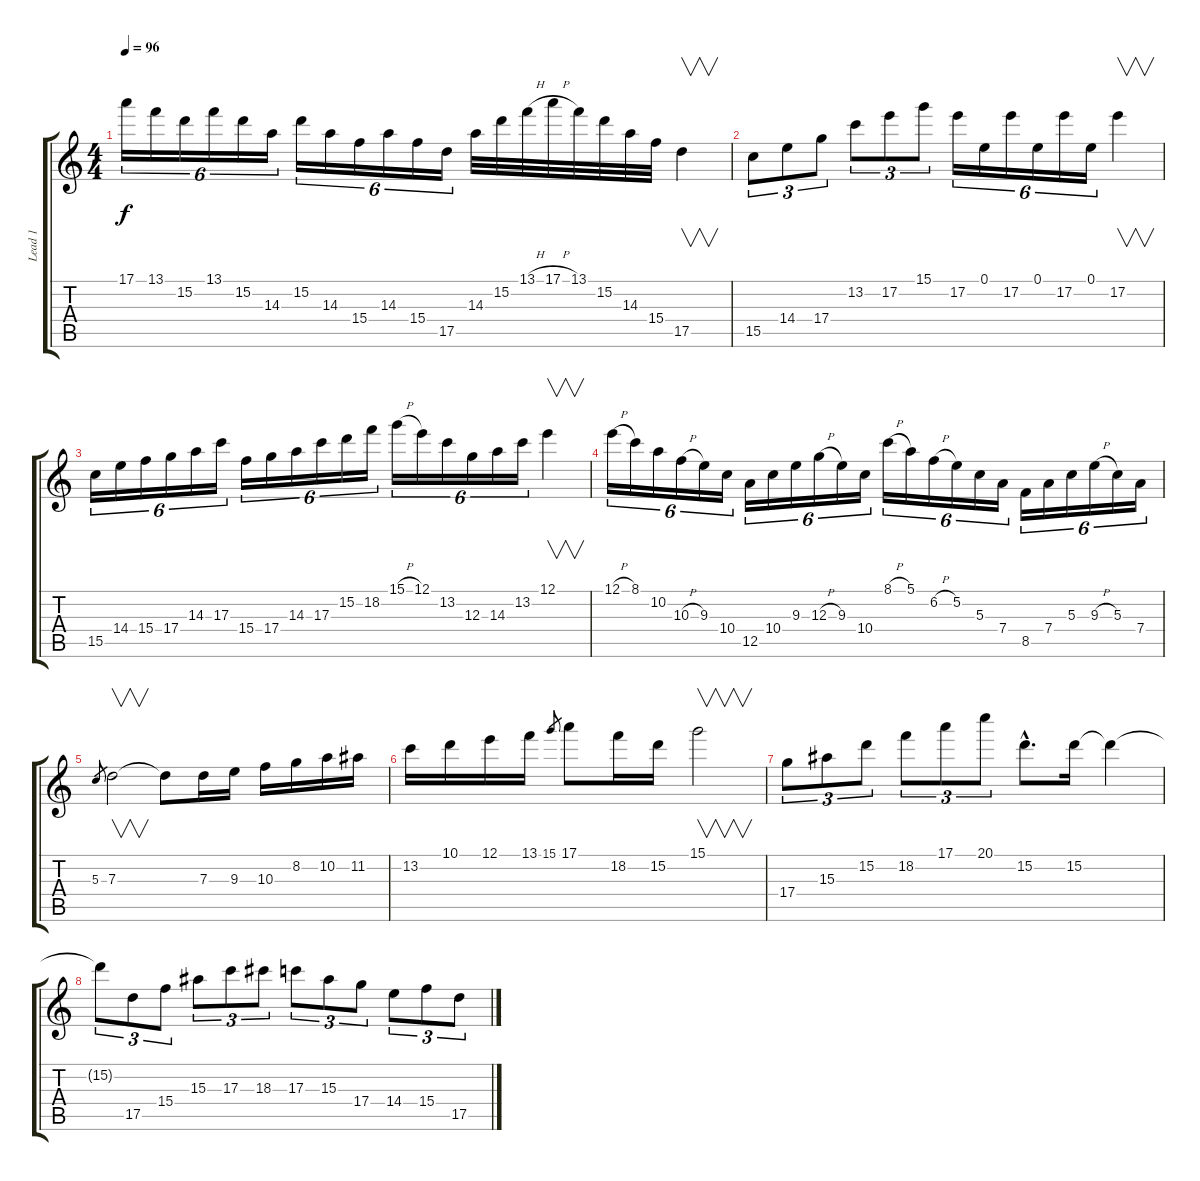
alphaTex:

\track ("Lead 1" "Lead 1") {instrument distortionguitar}
\staff {score tabs}
\tuning (E4 B3 G3 D3 A2 E2) {hide}
\ts (4 4)
\tempo 96
\clef g2
\ks c
17.1.16{tu (6 4) dy f} 13.1.16{tu (6 4)} 15.2.16{tu (6 4)} 13.1.16{tu (6 4)} 15.2.16{tu (6 4)} 14.3.16{tu (6 4)} 15.2.16{tu (6 4)} 14.3.16{tu (6 4)} 15.4.16{tu (6 4)} 14.3.16{tu (6 4)} 15.4.16{tu (6 4)} 17.5.16{tu (6 4)} 14.3.32 15.2.32 13.1{h}.32 17.1{h}.32 13.1.32 15.2.32 14.3.32 15.4.32 17.5.4{v} |
15.5.8{tu (3 2)} 14.4.8{tu (3 2)} 17.4.8{tu (3 2)} 13.2.8{tu (3 2)} 17.2.8{tu (3 2)} 15.1.8{tu (3 2)} 17.2.16{tu (6 4)} 0.1.16{tu (6 4)} 17.2.16{tu (6 4)} 0.1.16{tu (6 4)} 17.2.16{tu (6 4)} 0.1.16{tu (6 4)} 17.2.4{v} |
15.5.16{tu (6 4)} 14.4.16{tu (6 4)} 15.4.16{tu (6 4)} 17.4.16{tu (6 4)} 14.3.16{tu (6 4)} 17.3.16{tu (6 4)} 15.4.16{tu (6 4)} 17.4.16{tu (6 4)} 14.3.16{tu (6 4)} 17.3.16{tu (6 4)} 15.2.16{tu (6 4)} 18.2.16{tu (6 4)} 15.1{h}.16{tu (6 4)} 12.1.16{tu (6 4)} 13.2.16{tu (6 4)} 12.3.16{tu (6 4)} 14.3.16{tu (6 4)} 13.2.16{tu (6 4)} 12.1.4{v} |
12.1{h}.16{tu (6 4)} 8.1.16{tu (6 4)} 10.2.16{tu (6 4)} 10.3{h}.16{tu (6 4)} 9.3.16{tu (6 4)} 10.4.16{tu (6 4)} 12.5.16{tu (6 4)} 10.4.16{tu (6 4)} 9.3.16{tu (6 4)} 12.3{h}.16{tu (6 4)} 9.3.16{tu (6 4)} 10.4.16{tu (6 4)} 8.1{h}.16{tu (6 4)} 5.1.16{tu (6 4)} 6.2{h}.16{tu (6 4)} 5.2.16{tu (6 4)} 5.3.16{tu (6 4)} 7.4.16{tu (6 4)} 8.5.16{tu (6 4)} 7.4.16{tu (6 4)} 5.3.16{tu (6 4)} 9.3{h}.16{tu (6 4)} 5.3.16{tu (6 4)} 7.4.16{tu (6 4)} |
5.3.8{gr} 7.3.2{v} 7.3{t}.8 7.3.16 9.3.16 10.3.16 8.2.16 10.2.16 11.2.16 |
13.2.16 10.1.16 12.1.16 13.1.16 15.1.8{gr} 17.1.8 18.2.16 15.2.16 15.1.2{v} |
17.4.8{tu (3 2)} 15.3.8{tu (3 2)} 15.2.8{tu (3 2)} 18.2.8{tu (3 2)} 17.1.8{tu (3 2)} 20.1.8{tu (3 2)} 15.2{hac}.8{d} 15.2.16 15.2{t}.4 |
15.2{t}.8{tu (3 2)} 17.5.8{tu (3 2)} 15.4.8{tu (3 2)} 15.3.8{tu (3 2)} 17.3.8{tu (3 2)} 18.3.8{tu (3 2)} 17.3.8{tu (3 2)} 15.3.8{tu (3 2)} 17.4.8{tu (3 2)} 14.4.8{tu (3 2)} 15.4.8{tu (3 2)} 17.5.8{tu (3 2)}
